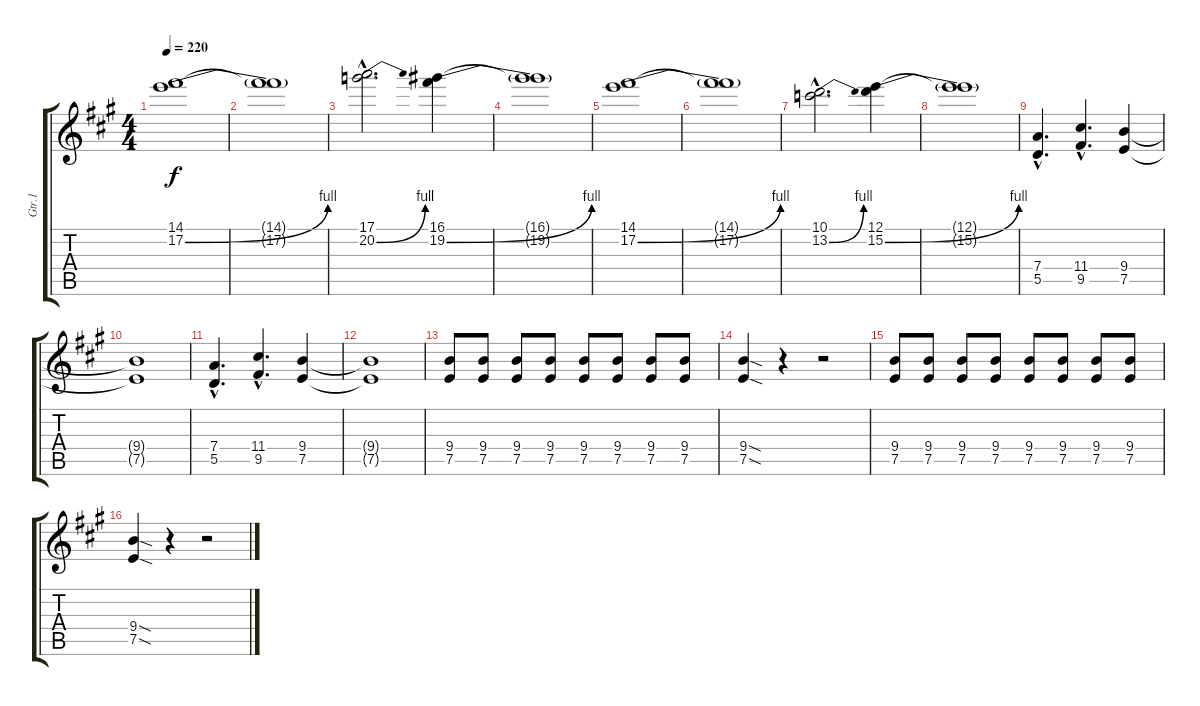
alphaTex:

\track ("Gtr.1" "Gtr.1") {instrument distortionguitar}
\staff {score tabs}
\tuning (E4 B3 G3 D3 A2 E2) {hide}
\ts (4 4)
\tempo 220
\clef g2
\ks a
(14.1 17.2{be (bend 0 0 60 4)}).1{dy f} |
(14.1{t} 17.2{t}).1 |
(17.1{hac} 20.2{be (bend 0 0 60 4) hac}).2{d} (16.1 19.2{be (bend 0 0 60 4)}).4 |
(16.1{t} 19.2{t}).1 |
(14.1 17.2{be (bend 0 0 60 4)}).1 |
(14.1{t} 17.2{t}).1 |
(10.1{hac} 13.2{be (bend 0 0 60 4) hac}).2{d} (12.1 15.2{be (bend 0 0 60 4)}).4 |
(12.1{t} 15.2{t}).1 |
(7.4{hac} 5.5{hac}).4{d} (11.4{hac} 9.5{hac}).4{d} (9.4 7.5).4 |
(9.4{t} 7.5{t}).1 |
(7.4{hac} 5.5{hac}).4{d} (11.4{hac} 9.5{hac}).4{d} (9.4 7.5).4 |
(9.4{t} 7.5{t}).1 |
(9.4 7.5).8 (9.4 7.5).8 (9.4 7.5).8 (9.4 7.5).8 (9.4 7.5).8 (9.4 7.5).8 (9.4 7.5).8 (9.4 7.5).8 |
(9.4{sod} 7.5{sod}).4 r.4 r.2 |
(9.4 7.5).8 (9.4 7.5).8 (9.4 7.5).8 (9.4 7.5).8 (9.4 7.5).8 (9.4 7.5).8 (9.4 7.5).8 (9.4 7.5).8 |
(9.4{sod} 7.5{sod}).4 r.4 r.2
